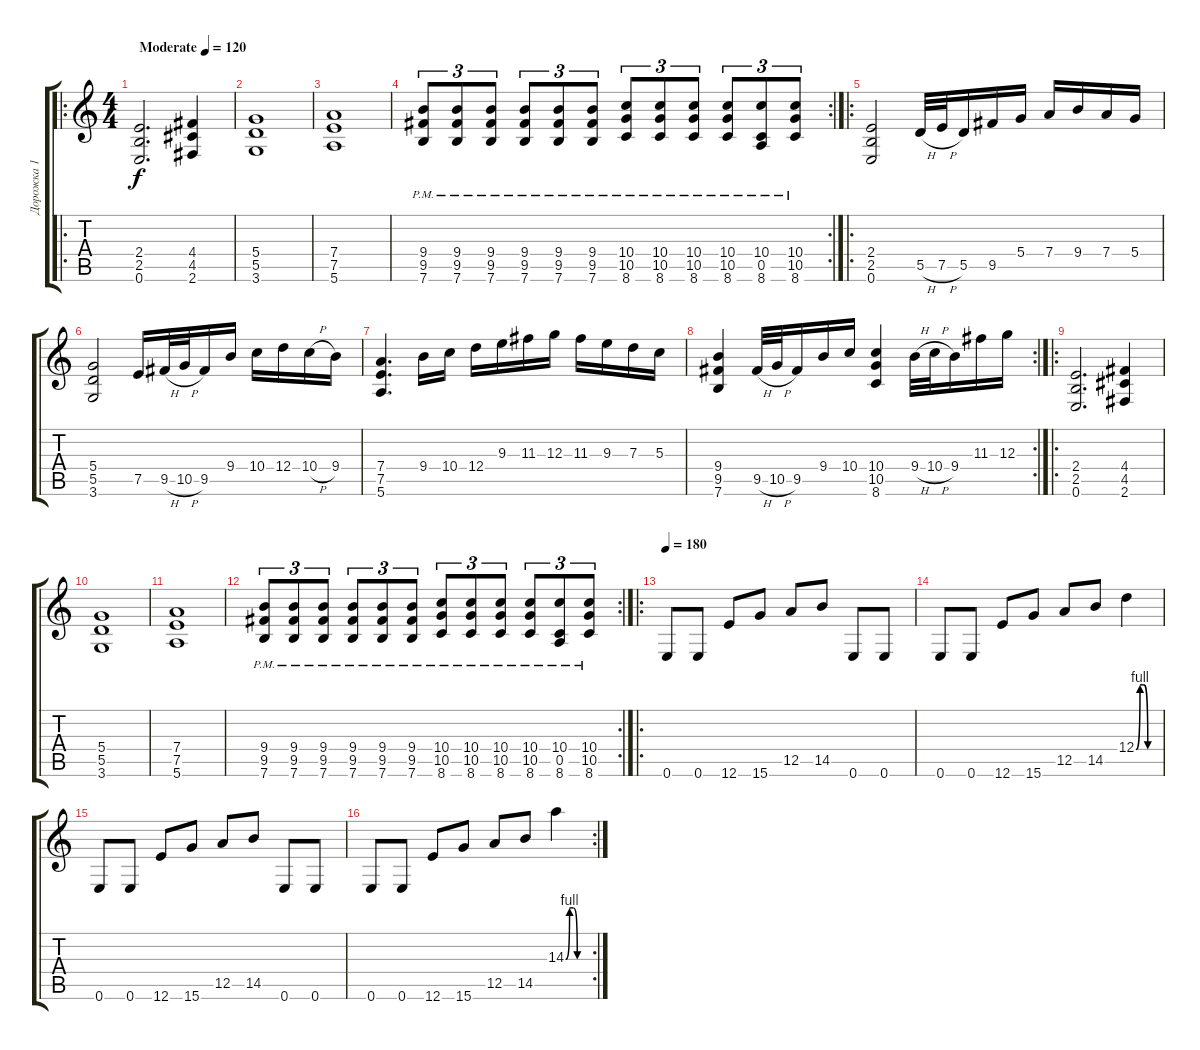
\track ("Дорожка 1" "Дорожка 1") {instrument distortionguitar}
\staff {score tabs}
\tuning (E4 B3 G3 D3 A2 E2) {hide}
\ro
\ts (4 4)
\tempo (120 "Moderate")
\clef g2
\ks c
(2.4 2.5 0.6).2{d dy f instrument distortionguitar} (4.4 4.5 2.6).4 |
(5.4 5.5 3.6).1 |
(7.4 7.5 5.6).1 |
\rc 2
(9.4{pm} 9.5{pm} 7.6{pm}).8{tu (3 2)} (9.4{pm} 9.5{pm} 7.6{pm}).8{tu (3 2)} (9.4{pm} 9.5{pm} 7.6{pm}).8{tu (3 2)} (9.4{pm} 9.5{pm} 7.6{pm}).8{tu (3 2)} (9.4{pm} 9.5{pm} 7.6{pm}).8{tu (3 2)} (9.4{pm} 9.5{pm} 7.6{pm}).8{tu (3 2)} (10.4{pm} 10.5{pm} 8.6{pm}).8{tu (3 2)} (10.4{pm} 10.5{pm} 8.6{pm}).8{tu (3 2)} (10.4{pm} 10.5{pm} 8.6{pm}).8{tu (3 2)} (10.4{pm} 10.5{pm} 8.6{pm}).8{tu (3 2)} (10.4{pm} 0.5{pm} 8.6{pm}).8{tu (3 2)} (10.4{pm} 10.5{pm} 8.6{pm}).8{tu (3 2)} |
\ro
(2.4 2.5 0.6).2 5.5{h}.32 7.5{h}.32 5.5.16 9.5.16 5.4.16 7.4.16 9.4.16 7.4.16 5.4.16 |
(5.4 5.5 3.6).2 7.5.16 9.5{h}.32 10.5{h}.32 9.5.16 9.4.16 10.4.16 12.4.16 10.4{h}.16 9.4.16 |
(7.4 7.5 5.6).4{d} 9.4.16 10.4.16 12.4.16 9.3.16 11.3.16 12.3.16 11.3.16 9.3.16 7.3.16 5.3.16 |
\rc 2
(9.4 9.5 7.6).4 9.5{h}.32 10.5{h}.32 9.5.16 9.4.16 10.4.16 (10.4 10.5 8.6).4 9.4{h}.32 10.4{h}.32 9.4.16 11.3.16 12.3.16 |
\ro
(2.4 2.5 0.6).2{d} (4.4 4.5 2.6).4 |
(5.4 5.5 3.6).1 |
(7.4 7.5 5.6).1 |
\rc 2
(9.4{pm} 9.5{pm} 7.6{pm}).8{tu (3 2)} (9.4{pm} 9.5{pm} 7.6{pm}).8{tu (3 2)} (9.4{pm} 9.5{pm} 7.6{pm}).8{tu (3 2)} (9.4{pm} 9.5{pm} 7.6{pm}).8{tu (3 2)} (9.4{pm} 9.5{pm} 7.6{pm}).8{tu (3 2)} (9.4{pm} 9.5{pm} 7.6{pm}).8{tu (3 2)} (10.4{pm} 10.5{pm} 8.6{pm}).8{tu (3 2)} (10.4{pm} 10.5{pm} 8.6{pm}).8{tu (3 2)} (10.4{pm} 10.5{pm} 8.6{pm}).8{tu (3 2)} (10.4{pm} 10.5{pm} 8.6{pm}).8{tu (3 2)} (10.4{pm} 0.5{pm} 8.6{pm}).8{tu (3 2)} (10.4{pm} 10.5{pm} 8.6{pm}).8{tu (3 2)} |
\ro
\tempo 180
0.6.8 0.6.8 12.6.8 15.6.8 12.5.8 14.5.8 0.6.8 0.6.8 |
0.6.8 0.6.8 12.6.8 15.6.8 12.5.8 14.5.8 12.4{be (custom 0 0 10 4 20 4 30 0 60 0)}.4 |
0.6.8 0.6.8 12.6.8 15.6.8 12.5.8 14.5.8 0.6.8 0.6.8 |
\rc 2
0.6.8 0.6.8 12.6.8 15.6.8 12.5.8 14.5.8 14.3{be (custom 0 0 10 4 20 4 30 0 60 0)}.4
